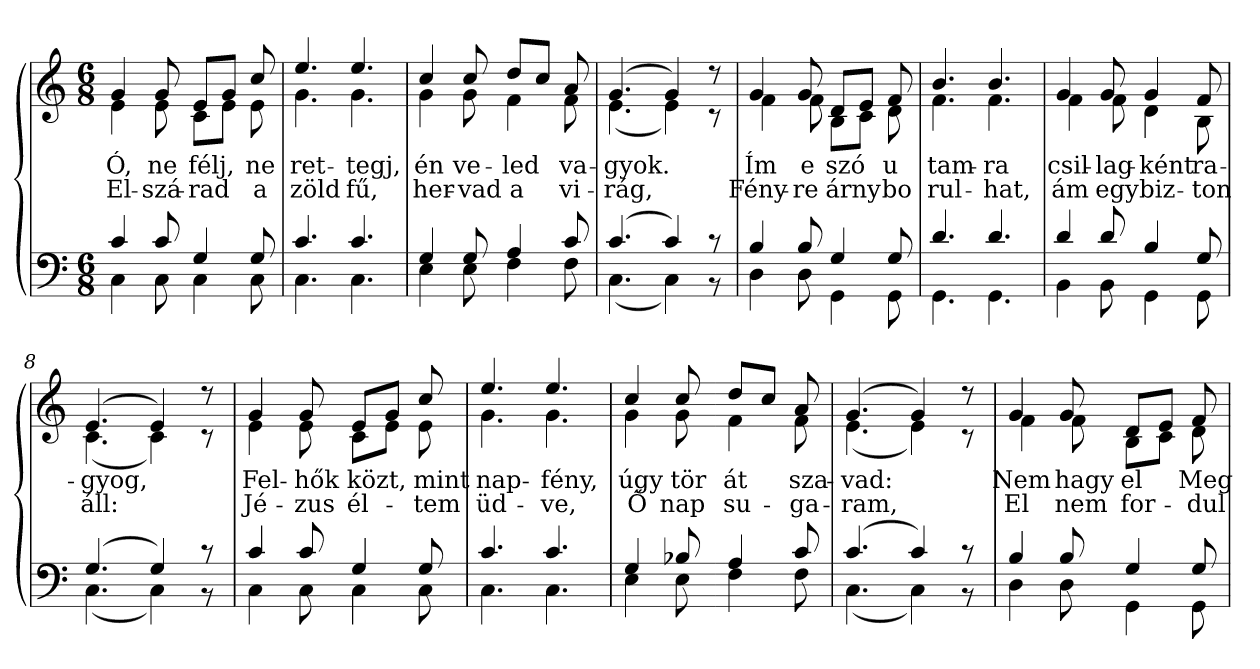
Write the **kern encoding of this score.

**kern	**kern	**text	**text
*part2	*part1	*part1	*part1
*staff2	*staff1	*staff1	*staff1
*clefF4	*clefG2	*	*
*k[]	*k[]	*	*
*C:	*C:	*	*
*M6/8	*M6/8	*	*
=1	=1	=1	=1
*^	*	*	*
!	!	!LO:TX:a:t=.	!	!
!	!	!LO:TX:a:t== 56	!	!
!	!	!	!LO:LY:b	!LO:LY:b
*	*	*^	*	*
4c/	4C\	4g/	4e\	Ó,	El-
!	!	!	!	!LO:LY:b	!LO:LY:b
8c/	8C\	8g/	8e\	ne	-szá-
!	!	!	!	!LO:LY:b	!LO:LY:b
4G/	4C\	8e/L	8c\L	félj,	-rad
.	.	8g/J	8e\J	.	.
!	!	!	!	!LO:LY:b	!LO:LY:b
8G/	8C\	8cc/	8e\	ne	a
=2	=2	=2	=2	=2	=2
!	!	!	!	!LO:LY:b	!LO:LY:b
4.c/	4.C\	4.ee/	4.g\	ret-	zöld
!	!	!	!	!LO:LY:b	!LO:LY:b
4.c/	4.C\	4.ee/	4.g\	-tegj,	fű,
=3	=3	=3	=3	=3	=3
!	!	!	!	!LO:LY:b	!LO:LY:b
4G/	4E\	4cc/	4g\	én	her-
!	!	!	!	!LO:LY:b	!LO:LY:b
8G/	8E\	8cc/	8g\	ve-	-vad
!	!	!	!	!LO:LY:b	!LO:LY:b
4A/	4F\	8dd/L	4f\	-led	a
.	.	8cc/J	.	.	.
!	!	!	!	!LO:LY:b	!LO:LY:b
8c/	8F\	8a/	8f\	va-	vi-
=4	=4	=4	=4	=4	=4
!	!	!	!	!LO:LY:b	!LO:LY:b
(>4.c/	(<4.C\	(>4.g/	(<4.e\	-gyok.	-rág,
4c/)	4C\)	4g/)	4e\)	.	.
8r	8r	8r	8r	.	.
=5	=5	=5	=5	=5	=5
!	!	!	!	!LO:LY:b	!LO:LY:b
4B/	4D\	4g/	4f\	Ím	Fény-
!	!	!	!	!LO:LY:b	!LO:LY:b
8B/	8D\	8g/	8f\	e	-re
!	!	!	!	!LO:LY:b	!LO:LY:b
4G/	4GG\	8d/L	8B\L	szó	árny
.	.	8e/J	8c\J	.	.
!	!	!	!	!LO:LY:b	!LO:LY:b
8G/	8GG\	8f/	8d\	u­	bo­
!!LO:LB:g=z	!!
=6	=6	=6	=6	=6	=6
!	!	!	!	!LO:LY:b	!LO:LY:b
4.d/	4.GG\	4.b/	4.f\	tam-	rul-
!	!	!	!	!LO:LY:b	!LO:LY:b
4.d/	4.GG\	4.b/	4.f\	-ra	-hat,
=7	=7	=7	=7	=7	=7
!	!	!	!	!LO:LY:b	!LO:LY:b
4d/	4BB\	4g/	4f\	csil-	ám
!	!	!	!	!LO:LY:b	!LO:LY:b
8d/	8BB\	8g/	8f\	-lag-	egy
!	!	!	!	!LO:LY:b	!LO:LY:b
4B/	4GG\	4g/	4d\	-ként	biz-
!	!	!	!	!LO:LY:b	!LO:LY:b
8G/	8GG\	8f/	8B\	ra-	-ton
=8	=8	=8	=8	=8	=8
!	!	!	!	!LO:LY:b	!LO:LY:b
(>4.G/	(<4.C\	(>4.e/	(<4.c\	-gyog,	áll:
4G/)	4C\)	4e/)	4c\)	.	.
8r	8r	8r	8r	.	.
=9	=9	=9	=9	=9	=9
!	!	!	!	!LO:LY:b	!LO:LY:b
4c/	4C\	4g/	4e\	Fel-	Jé-
!	!	!	!	!LO:LY:b	!LO:LY:b
8c/	8C\	8g/	8e\	-hők	-zus
!	!	!	!	!LO:LY:b	!LO:LY:b
4G/	4C\	8e/L	8c\L	közt,	él-
.	.	8g/J	8e\J	.	.
!	!	!	!	!LO:LY:b	!LO:LY:b
8G/	8C\	8cc/	8e\	mint	-tem
=10	=10	=10	=10	=10	=10
!	!	!	!	!LO:LY:b	!LO:LY:b
4.c/	4.C\	4.ee/	4.g\	nap-	üd-
!	!	!	!	!LO:LY:b	!LO:LY:b
4.c/	4.C\	4.ee/	4.g\	-fény,	-ve,
=11	=11	=11	=11	=11	=11
!	!	!	!	!LO:LY:b	!LO:LY:b
4G/	4E\	4cc/	4g\	úgy	Ő
!	!	!	!	!LO:LY:b	!LO:LY:b
8B-X/	8E\	8cc/	8g\	tör	nap­
!!LO:LB:g=z	!!
=12-	=12-	=12-	=12-	=12-	=12-
!	!	!	!	!LO:LY:b	!LO:LY:b
4A/	4F\	8dd/L	4f\	át	su-
.	.	8cc/J	.	.	.
!	!	!	!	!LO:LY:b	!LO:LY:b
8c/	8F\	8a/	8f\	sza-	-ga-
=13	=13	=13	=13	=13	=13
!	!	!	!	!LO:LY:b	!LO:LY:b
(>4.c/	(<4.C\	(>4.g/	(<4.e\	-vad:	-ram,
4c/)	4C\)	4g/)	4e\)	.	.
8r	8r	8r	8r	.	.
=14	=14	=14	=14	=14	=14
!	!	!	!	!LO:LY:b	!LO:LY:b
4B/	4D\	4g/	4f\	Nem	El
!	!	!	!	!LO:LY:b	!LO:LY:b
8B/	8D\	8g/	8f\	hagy	nem
!	!	!	!	!LO:LY:b	!LO:LY:b
4G/	4GG\	8d/L	8B\L	el	for-
.	.	8e/J	8c\J	.	.
!	!	!	!	!LO:LY:b	!LO:LY:b
8G/	8GG\	8f/	8d\	Meg-	-dul
*v	*v	*	*	*	*
*	*v	*v	*	*
=	=	=	=
*-	*-	*-	*-
